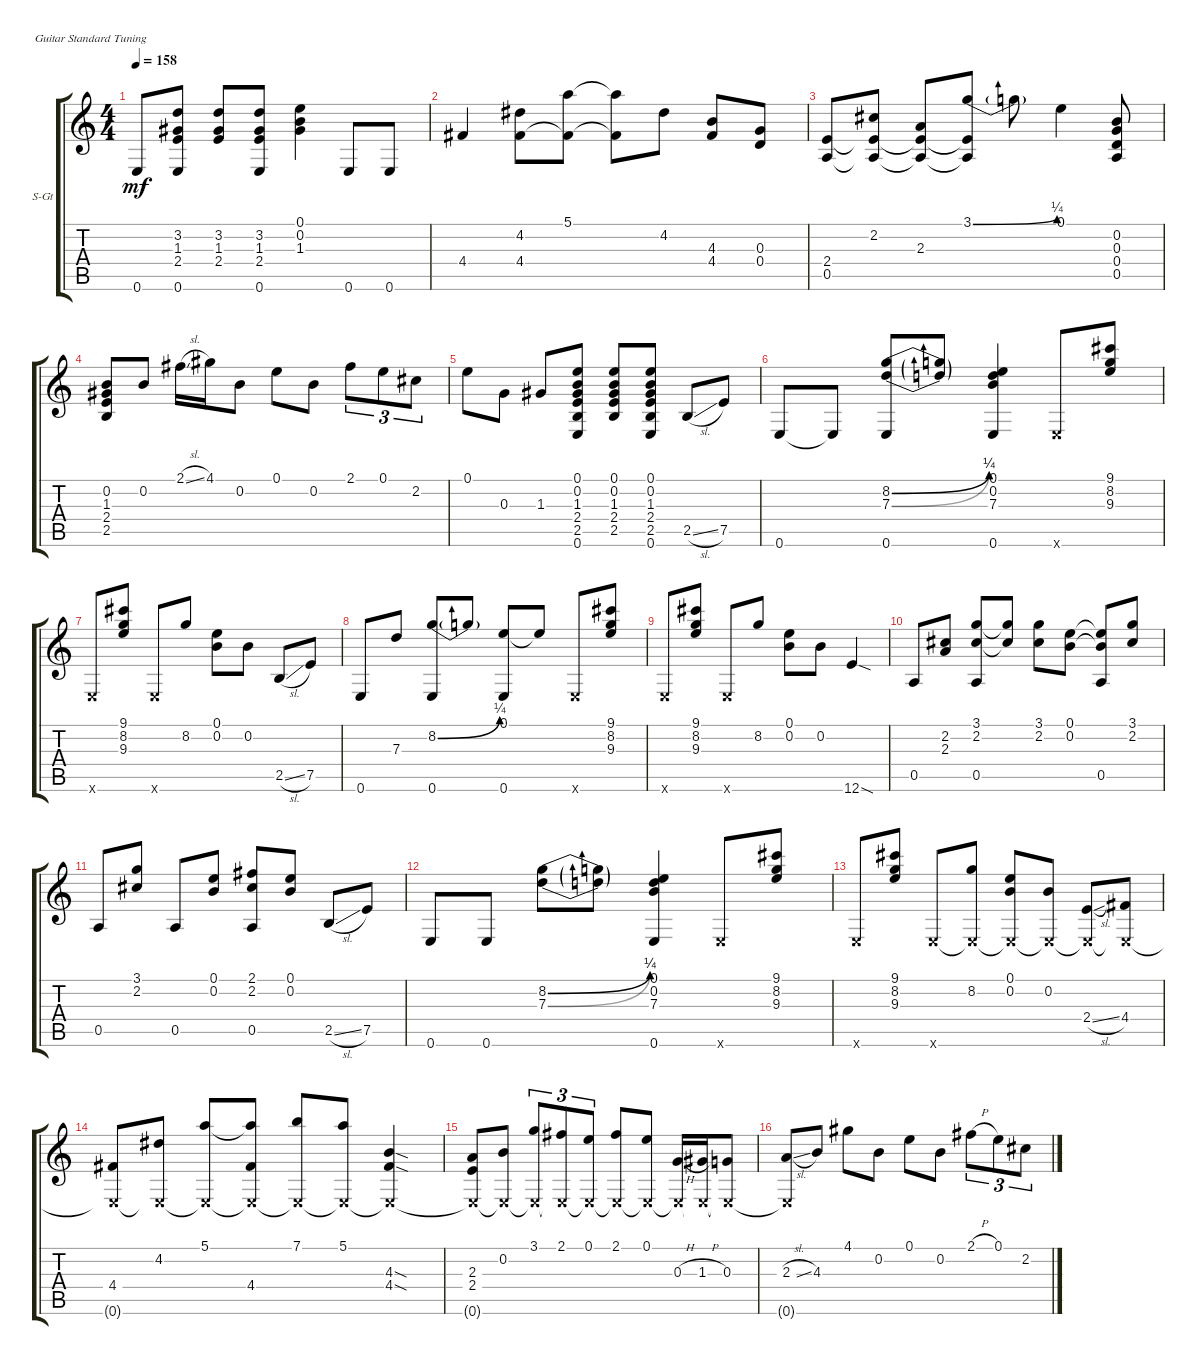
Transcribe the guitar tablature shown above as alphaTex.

\defaultSystemsLayout 4
\bracketExtendMode groupsimilarinstruments
\firstSystemTrackNameOrientation horizontal
\otherSystemsTrackNameOrientation horizontal
\track ("Steel Guitar" "S-Gt") {instrument acousticguitarsteel}
\staff {score tabs}
\tuning (E4 B3 G3 D3 A2 E2)
\ts (4 4)
\tempo 158
\clef g2
\ks c
0.6{t}.8{dy mf} (0.6 2.4 1.3 3.2).8 (2.4 1.3 3.2).8 (2.4 1.3 3.2 0.6).8 (0.1 0.2 1.3).4 0.6.8 0.6.8 |
4.4.4 (4.4 4.2).8 (5.1 4.4{t}).8 (4.4{t} 5.1{t}).8 4.2.8 (4.3 4.4).8 (0.4 0.3).8 |
(2.4 0.5).8 (2.2 2.4{t} 0.5{t}).8 (2.3 2.4{t} 0.5{t}).8 (3.1{be (bend 0 0 16.2 1)} 2.4{t} 0.5{t}).8 3.1{t}.8 0.1.4 (0.2 0.3 0.4 0.5).8 |
(2.5 2.4 1.3 0.2).8 0.2.8 2.1{sl}.16 4.1.16 0.2.8 0.1.8 0.2.8 2.1.8{tu (3 2)} 0.1.8{tu (3 2)} 2.2.8{tu (3 2)} |
0.1.8 0.3.8 1.3.8 (1.3 2.4 2.5 0.6 0.1 0.2).8 (0.2 0.1 2.5 2.4 1.3).8 (1.3 0.2 0.1 2.5 2.4 0.6).8 2.5{sl}.8 7.5.8 |
0.6.8 0.6{t}.8 (0.6 8.2{be (bend 0 0 15.6 1)} 7.3{be (bend 0 0 15.6 1)}).8 (8.2{t} 7.3{t}).8 (7.3 0.2 0.1 0.6).4 0.6{x}.8 (9.1 8.2 9.3).8 |
0.6{x}.8 (9.1 8.2 9.3).8 0.6{x}.8 8.2.8 (0.2 0.1).8 0.2.8 2.5{sl}.8 7.5.8 |
0.6.8 7.3.8 (8.2{be (bend 0 0 15.6 1)} 0.6).8 8.2{t}.8 (0.1 0.6).8 0.1{t}.8 0.6{x}.8 (9.1 8.2 9.3).8 |
0.6{x}.8 (9.1 9.3 8.2).8 0.6{x}.8 8.2.8 (0.2 0.1).8 0.2.8 12.6{sod}.4 |
0.5.8 (2.3 2.2).8 (2.2 3.1 0.5).8 (3.1{t} 2.2{t}).8 (2.2 3.1).8 (0.1 0.2).8 (0.5 0.2{t} 0.1{t}).8 (3.1 2.2).8 |
0.5.8 (3.1 2.2).8 0.5.8 (0.1 0.2).8 (2.2 2.1 0.5).8 (0.1 0.2).8 2.5{sl}.8 7.5.8 |
0.6.8 0.6.8 (8.2{be (bend 0 0 15.6 1)} 7.3{be (bend 0 0 15.6 1)}).8 (8.2{t} 7.3{t}).8 (0.2 0.1 7.3 0.6).4 0.6{x}.8 (9.1 8.2 9.3).8 |
0.6{x}.8 (9.1 8.2 9.3).8 0.6{x}.8 (8.2 0.6{x t}).8 (0.2 0.1 0.6{x t}).8 (0.2 0.6{x t}).8 (2.4{sl} 0.6{x t}).8 (4.4 0.6{x t}).8 |
(4.4 0.6{x t}).8 (4.2 0.6{x t}).8 (5.1 0.6{x t}).8 (4.4 5.1{t} 0.6{x t}).8 (7.1 0.6{x t}).8 (5.1 0.6{x t}).8 (4.3{sod} 4.4{sod} 0.6{x t}).4 |
(2.3 2.4 0.6{x t}).8 (0.2 0.6{x t}).8 (3.1 0.6{x t}).8{tu (3 2)} (2.1 0.6{x t}).8{tu (3 2)} (0.1 0.6{x t}).8{tu (3 2)} (2.1 0.6{x t}).8 (0.1 0.6{x t}).8 (0.3{h} 0.6{x t}).16 (1.3{h} 0.6{x t}).16 (0.3 0.6{x t}).8 |
(2.3{sl} 0.6{x t}).8 4.3.8 4.1.8 0.2.8 0.1.8 0.2.8 2.1{h}.8{tu (3 2)} 0.1.8{tu (3 2)} 2.2.8{tu (3 2)}
